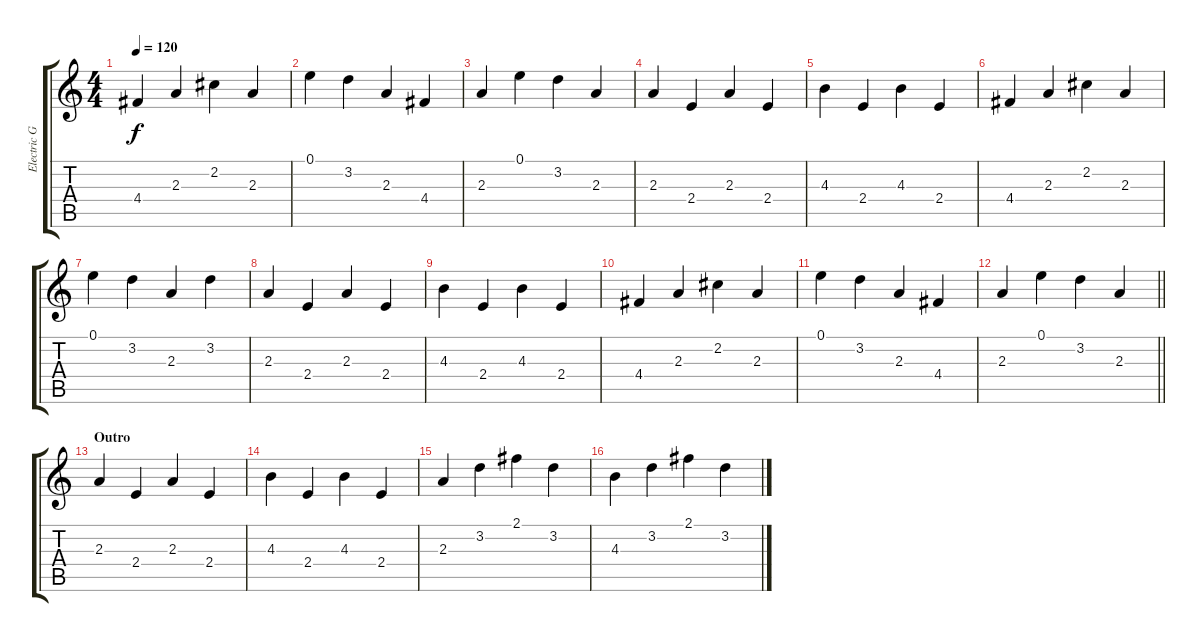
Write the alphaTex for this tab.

\track ("Electric Gtr 1" "Electric G") {instrument electricguitarclean}
\staff {score tabs}
\tuning (E4 B3 G3 D3 A2 E2) {hide}
\ts (4 4)
\tempo 120
\clef g2
\ks c
4.4.4{dy f} 2.3.4 2.2.4 2.3.4 |
0.1.4 3.2.4 2.3.4 4.4.4 |
2.3.4 0.1.4 3.2.4 2.3.4 |
2.3.4 2.4.4 2.3.4 2.4.4 |
4.3.4 2.4.4 4.3.4 2.4.4 |
4.4.4 2.3.4 2.2.4 2.3.4 |
0.1.4 3.2.4 2.3.4 3.2.4 |
2.3.4 2.4.4 2.3.4 2.4.4 |
4.3.4 2.4.4 4.3.4 2.4.4 |
4.4.4 2.3.4 2.2.4 2.3.4 |
0.1.4 3.2.4 2.3.4 4.4.4 |
\barLineRight lightlight
2.3.4 0.1.4 3.2.4 2.3.4 |
\section ("" "Outro")
2.3.4 2.4.4 2.3.4 2.4.4 |
4.3.4 2.4.4 4.3.4 2.4.4 |
2.3.4 3.2.4 2.1.4 3.2.4 |
4.3.4 3.2.4 2.1.4 3.2.4
